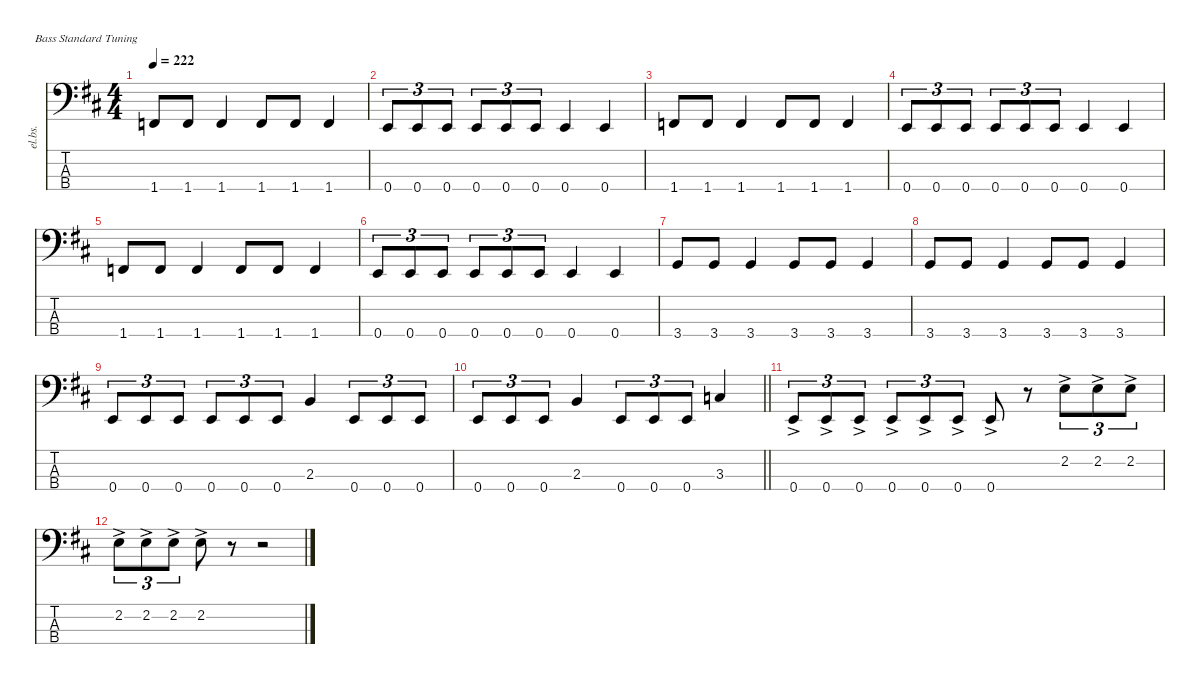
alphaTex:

\defaultSystemsLayout 4
\hideDynamics
\bracketExtendMode nobrackets
\otherSystemsTrackNameOrientation horizontal
\track ("Jason Newsted" "el.bs.") {defaultSystemsLayout 8 instrument electricbasspick}
\staff {score tabs}
\tuning (G2 D2 A1 E1)
\ts (4 4)
\tempo 222
\clef f4
\ks bminor
1.4{acc forcenatural}.8{dy f beam Up} 1.4{acc forcenatural}.8{beam Up} 1.4{acc forcenatural}.4{beam Up} 1.4{acc forcenatural}.8{beam Up} 1.4{acc forcenatural}.8{beam Up} 1.4{acc forcenatural}.4{beam Up} |
0.4{acc forcenatural}.8{tu (3 2) beam Up} 0.4{acc forcenatural}.8{tu (3 2) beam Up} 0.4{acc forcenatural}.8{tu (3 2) beam Up} 0.4{acc forcenatural}.8{tu (3 2) beam Up} 0.4{acc forcenatural}.8{tu (3 2) beam Up} 0.4{acc forcenatural}.8{tu (3 2) beam Up} 0.4{acc forcenatural}.4{beam Up} 0.4{acc forcenatural}.4{beam Up} |
1.4{acc forcenatural}.8{beam Up} 1.4{acc forcenatural}.8{beam Up} 1.4{acc forcenatural}.4{beam Up} 1.4{acc forcenatural}.8{beam Up} 1.4{acc forcenatural}.8{beam Up} 1.4{acc forcenatural}.4{beam Up} |
0.4{acc forcenatural}.8{tu (3 2) beam Up} 0.4{acc forcenatural}.8{tu (3 2) beam Up} 0.4{acc forcenatural}.8{tu (3 2) beam Up} 0.4{acc forcenatural}.8{tu (3 2) beam Up} 0.4{acc forcenatural}.8{tu (3 2) beam Up} 0.4{acc forcenatural}.8{tu (3 2) beam Up} 0.4{acc forcenatural}.4{beam Up} 0.4{acc forcenatural}.4{beam Up} |
1.4{acc forcenatural}.8{beam Up} 1.4{acc forcenatural}.8{beam Up} 1.4{acc forcenatural}.4{beam Up} 1.4{acc forcenatural}.8{beam Up} 1.4{acc forcenatural}.8{beam Up} 1.4{acc forcenatural}.4{beam Up} |
0.4{acc forcenatural}.8{tu (3 2) beam Up} 0.4{acc forcenatural}.8{tu (3 2) beam Up} 0.4{acc forcenatural}.8{tu (3 2) beam Up} 0.4{acc forcenatural}.8{tu (3 2) beam Up} 0.4{acc forcenatural}.8{tu (3 2) beam Up} 0.4{acc forcenatural}.8{tu (3 2) beam Up} 0.4{acc forcenatural}.4{beam Up} 0.4{acc forcenatural}.4{beam Up} |
3.4{acc forcenatural}.8{beam Up} 3.4{acc forcenatural}.8{beam Up} 3.4{acc forcenatural}.4{beam Up} 3.4{acc forcenatural}.8{beam Up} 3.4{acc forcenatural}.8{beam Up} 3.4{acc forcenatural}.4{beam Up} |
3.4{acc forcenatural}.8{beam Up} 3.4{acc forcenatural}.8{beam Up} 3.4{acc forcenatural}.4{beam Up} 3.4{acc forcenatural}.8{beam Up} 3.4{acc forcenatural}.8{beam Up} 3.4{acc forcenatural}.4{beam Up} |
0.4{acc forcenatural}.8{tu (3 2) beam Up} 0.4{acc forcenatural}.8{tu (3 2) beam Up} 0.4{acc forcenatural}.8{tu (3 2) beam Up} 0.4{acc forcenatural}.8{tu (3 2) beam Up} 0.4{acc forcenatural}.8{tu (3 2) beam Up} 0.4{acc forcenatural}.8{tu (3 2) beam Up} 2.3{acc forcenatural}.4{beam Up} 0.4{acc forcenatural}.8{tu (3 2) beam Up} 0.4{acc forcenatural}.8{tu (3 2) beam Up} 0.4{acc forcenatural}.8{tu (3 2) beam Up} |
\barLineRight lightlight
0.4{acc forcenatural}.8{tu (3 2) beam Up} 0.4{acc forcenatural}.8{tu (3 2) beam Up} 0.4{acc forcenatural}.8{tu (3 2) beam Up} 2.3{acc forcenatural}.4{beam Up} 0.4{acc forcenatural}.8{tu (3 2) beam Up} 0.4{acc forcenatural}.8{tu (3 2) beam Up} 0.4{acc forcenatural}.8{tu (3 2) beam Up} 3.3{acc forcenatural}.4{beam Up} |
0.4{ac acc forcenatural}.8{tu (3 2) beam Up} 0.4{ac acc forcenatural}.8{tu (3 2) beam Up} 0.4{ac acc forcenatural}.8{tu (3 2) beam Up} 0.4{ac acc forcenatural}.8{tu (3 2) beam Up} 0.4{ac acc forcenatural}.8{tu (3 2) beam Up} 0.4{ac acc forcenatural}.8{tu (3 2) beam Up} 0.4{ac acc forcenatural}.8{beam Up} r.8{beam Up} 2.2{ac acc forcenatural}.8{tu (3 2) beam Down} 2.2{ac acc forcenatural}.8{tu (3 2) beam Down} 2.2{ac acc forcenatural}.8{tu (3 2) beam Down} |
2.2{ac acc forcenatural}.8{tu (3 2) beam Down} 2.2{ac acc forcenatural}.8{tu (3 2) beam Down} 2.2{ac acc forcenatural}.8{tu (3 2) beam Down} 2.2{ac acc forcenatural}.8{beam Down} r.8{beam Down} r.2{beam Down}
